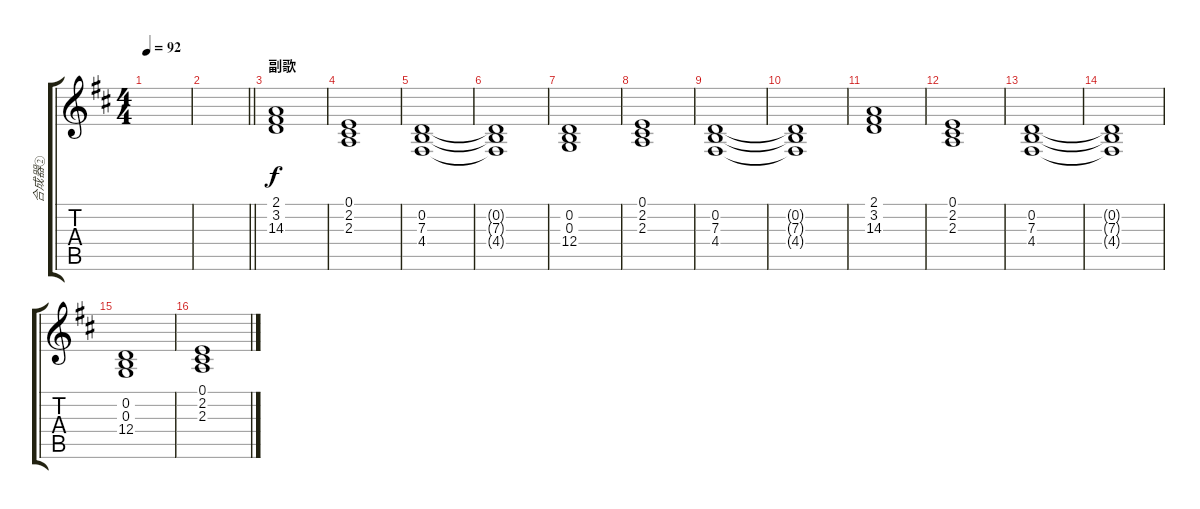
\track ("合成器②" "合成器②") {instrument synthstrings2}
\staff {score tabs}
\tuning (E4 B3 G3 D3 A2 E2) {hide}
\ts (4 4)
\tempo 92
\clef g2
\ks d
|
\barLineRight lightlight
|
\section ("" "副歌")
(2.1 3.2 14.3).1 |
(0.1 2.2 2.3).1 |
(0.2 7.3 4.4).1 |
(0.2{t} 7.3{t} 4.4{t}).1 |
(0.2 0.3 12.4).1 |
(0.1 2.2 2.3).1 |
(0.2 7.3 4.4).1 |
(0.2{t} 7.3{t} 4.4{t}).1 |
(2.1 3.2 14.3).1 |
(0.1 2.2 2.3).1 |
(0.2 7.3 4.4).1 |
(0.2{t} 7.3{t} 4.4{t}).1 |
(0.2 0.3 12.4).1 |
(0.1 2.2 2.3).1
